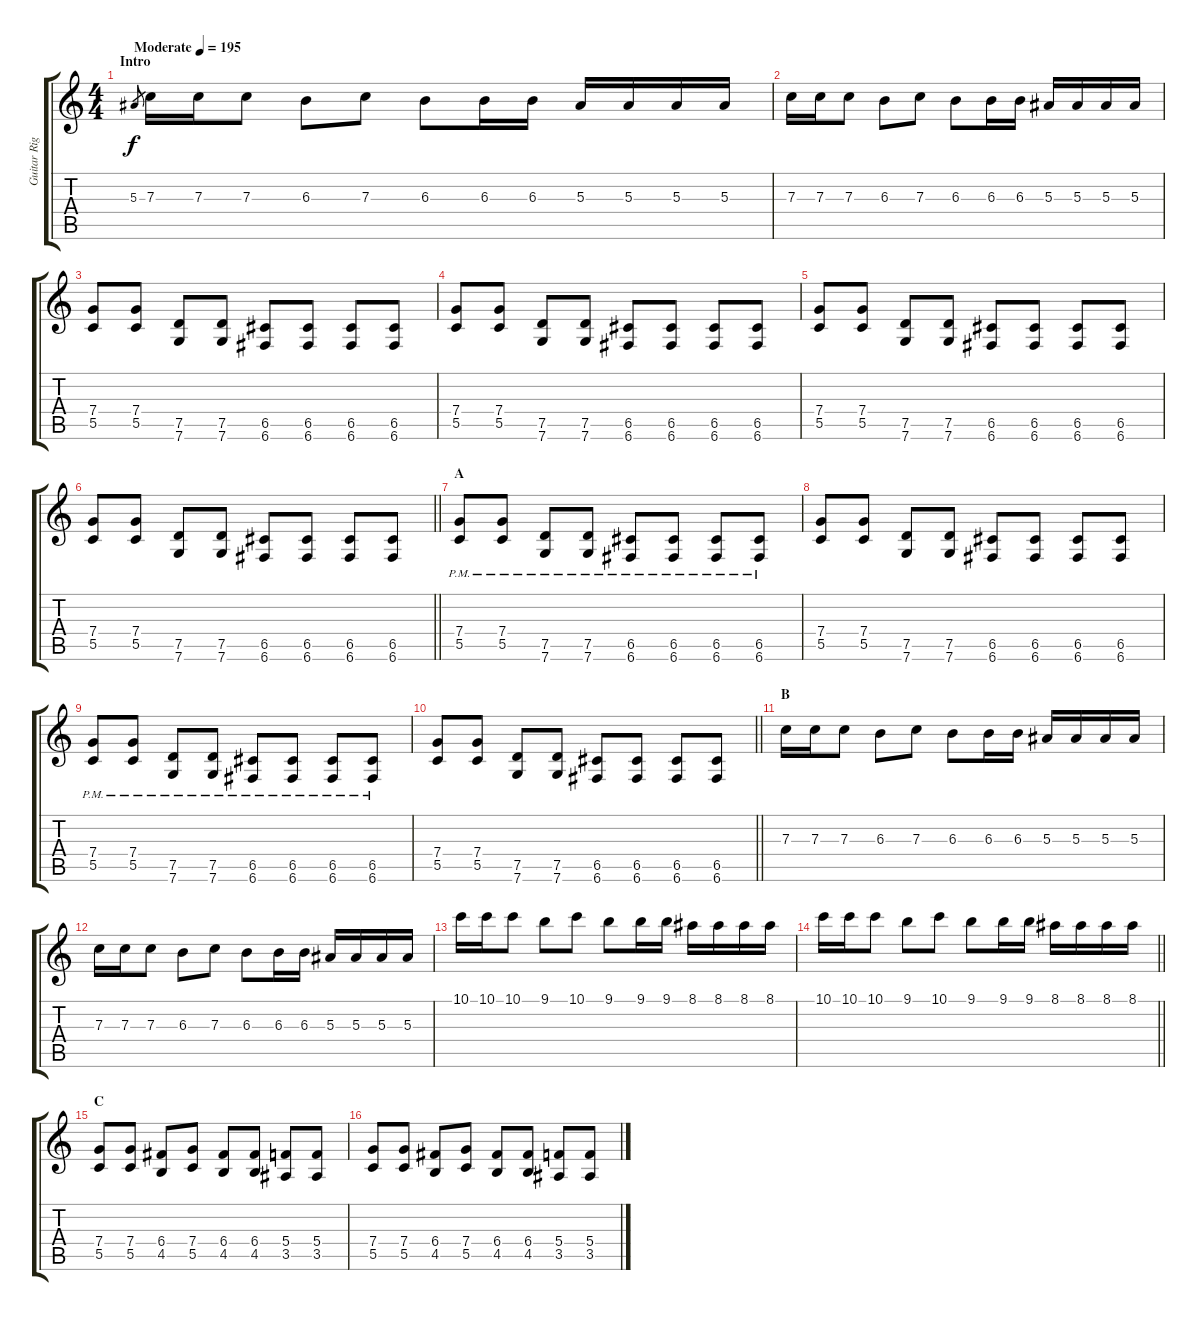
\track ("Guitar Right" "Guitar Rig") {instrument overdrivenguitar}
\staff {score tabs}
\tuning (D4 A3 F3 C3 G2 C2) {hide}
\ts (4 4)
\section ("" "Intro")
\tempo (195 "Moderate")
\clef g2
\ks c
5.3.8{gr dy f instrument overdrivenguitar} 7.3.16 7.3.16 7.3.8 6.3.8 7.3.8 6.3.8 6.3.16 6.3.16 5.3.16 5.3.16 5.3.16 5.3.16 |
7.3.16 7.3.16 7.3.8 6.3.8 7.3.8 6.3.8 6.3.16 6.3.16 5.3.16 5.3.16 5.3.16 5.3.16 |
(7.4 5.5).8 (7.4 5.5).8 (7.5 7.6).8 (7.5 7.6).8 (6.5 6.6).8 (6.5 6.6).8 (6.5 6.6).8 (6.5 6.6).8 |
(7.4 5.5).8 (7.4 5.5).8 (7.5 7.6).8 (7.5 7.6).8 (6.5 6.6).8 (6.5 6.6).8 (6.5 6.6).8 (6.5 6.6).8 |
(7.4 5.5).8 (7.4 5.5).8 (7.5 7.6).8 (7.5 7.6).8 (6.5 6.6).8 (6.5 6.6).8 (6.5 6.6).8 (6.5 6.6).8 |
\barLineRight lightlight
(7.4 5.5).8 (7.4 5.5).8 (7.5 7.6).8 (7.5 7.6).8 (6.5 6.6).8 (6.5 6.6).8 (6.5 6.6).8 (6.5 6.6).8 |
\section ("" "A")
(7.4{pm} 5.5{pm}).8 (7.4{pm} 5.5{pm}).8 (7.5{pm} 7.6{pm}).8 (7.5{pm} 7.6{pm}).8 (6.5{pm} 6.6{pm}).8 (6.5{pm} 6.6{pm}).8 (6.5{pm} 6.6{pm}).8 (6.5{pm} 6.6{pm}).8 |
(7.4 5.5).8 (7.4 5.5).8 (7.5 7.6).8 (7.5 7.6).8 (6.5 6.6).8 (6.5 6.6).8 (6.5 6.6).8 (6.5 6.6).8 |
(7.4{pm} 5.5{pm}).8 (7.4{pm} 5.5{pm}).8 (7.5{pm} 7.6{pm}).8 (7.5{pm} 7.6{pm}).8 (6.5{pm} 6.6{pm}).8 (6.5{pm} 6.6{pm}).8 (6.5{pm} 6.6{pm}).8 (6.5{pm} 6.6{pm}).8 |
\barLineRight lightlight
(7.4 5.5).8 (7.4 5.5).8 (7.5 7.6).8 (7.5 7.6).8 (6.5 6.6).8 (6.5 6.6).8 (6.5 6.6).8 (6.5 6.6).8 |
\section ("" "B")
7.3.16 7.3.16 7.3.8 6.3.8 7.3.8 6.3.8 6.3.16 6.3.16 5.3.16 5.3.16 5.3.16 5.3.16 |
7.3.16 7.3.16 7.3.8 6.3.8 7.3.8 6.3.8 6.3.16 6.3.16 5.3.16 5.3.16 5.3.16 5.3.16 |
10.1.16 10.1.16 10.1.8 9.1.8 10.1.8 9.1.8 9.1.16 9.1.16 8.1.16 8.1.16 8.1.16 8.1.16 |
\barLineRight lightlight
10.1.16 10.1.16 10.1.8 9.1.8 10.1.8 9.1.8 9.1.16 9.1.16 8.1.16 8.1.16 8.1.16 8.1.16 |
\section ("" "C")
(7.4 5.5).8 (7.4 5.5).8 (6.4 4.5).8 (7.4 5.5).8 (6.4 4.5).8 (6.4 4.5).8 (5.4 3.5).8 (5.4 3.5).8 |
(7.4 5.5).8 (7.4 5.5).8 (6.4 4.5).8 (7.4 5.5).8 (6.4 4.5).8 (6.4 4.5).8 (5.4 3.5).8 (5.4 3.5).8
